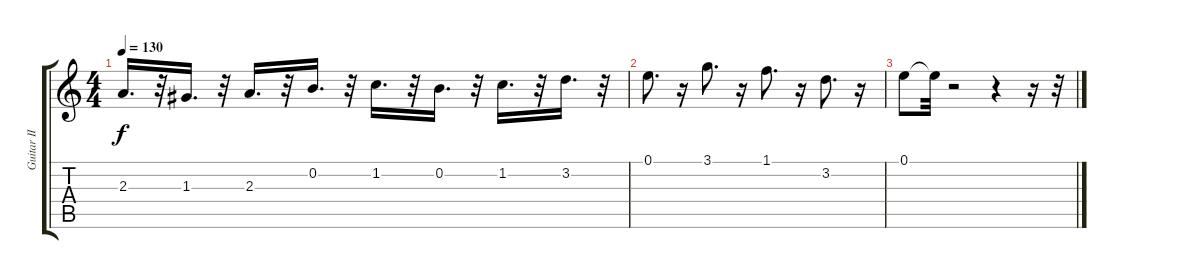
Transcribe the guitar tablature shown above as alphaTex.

\track ("Guitar II" "Guitar II") {instrument acousticguitarsteel}
\staff {score tabs}
\tuning (E4 B3 G3 D3 A2 E2) {hide}
\ts (4 4)
\tempo 130
\clef g2
\ks c
2.3.16{d dy f} r.32 1.3.16{d} r.32 2.3.16{d} r.32 0.2.16{d} r.32 1.2.16{d} r.32 0.2.16{d} r.32 1.2.16{d} r.32 3.2.16{d} r.32 |
0.1.8{d} r.16 3.1.8{d} r.16 1.1.8{d} r.16 3.2.8{d} r.16 |
0.1.8 0.1{t}.32 r.2 r.4 r.16 r.32
